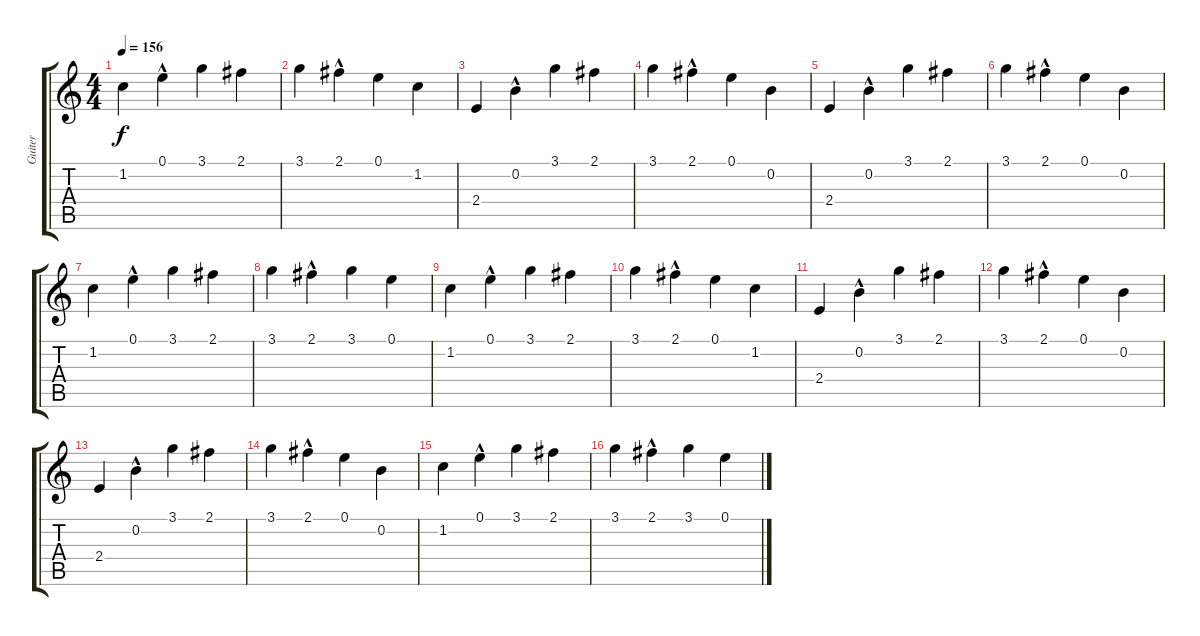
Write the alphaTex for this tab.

\track (" Guiter" " Guiter") {instrument acousticguitarsteel}
\staff {score tabs}
\tuning (E4 B3 G3 D3 A2 E2) {hide}
\ts (4 4)
\tempo 156
\clef g2
\ks c
1.2.4{dy f} 0.1{hac}.4 3.1.4 2.1.4 |
3.1.4 2.1{hac}.4 0.1.4 1.2.4 |
2.4.4 0.2{hac}.4 3.1.4 2.1.4 |
3.1.4 2.1{hac}.4 0.1.4 0.2.4 |
2.4.4 0.2{hac}.4 3.1.4 2.1.4 |
3.1.4 2.1{hac}.4 0.1.4 0.2.4 |
1.2.4 0.1{hac}.4 3.1.4 2.1.4 |
3.1.4 2.1{hac}.4 3.1.4 0.1.4 |
1.2.4 0.1{hac}.4 3.1.4 2.1.4 |
3.1.4 2.1{hac}.4 0.1.4 1.2.4 |
2.4.4 0.2{hac}.4 3.1.4 2.1.4 |
3.1.4 2.1{hac}.4 0.1.4 0.2.4 |
2.4.4 0.2{hac}.4 3.1.4 2.1.4 |
3.1.4 2.1{hac}.4 0.1.4 0.2.4 |
1.2.4 0.1{hac}.4 3.1.4 2.1.4 |
3.1.4 2.1{hac}.4 3.1.4 0.1.4
